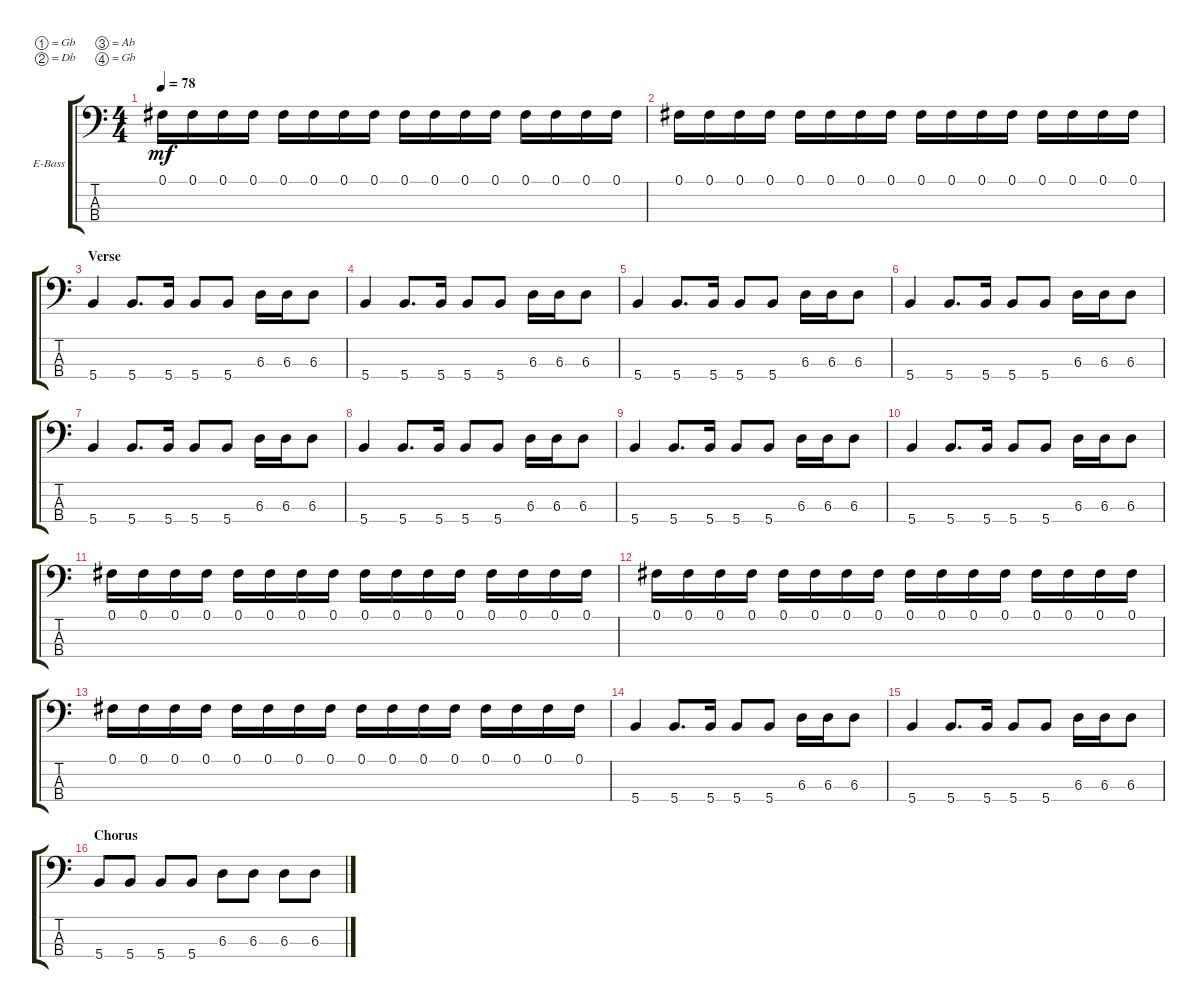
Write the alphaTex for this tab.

\defaultSystemsLayout 4
\bracketExtendMode groupsimilarinstruments
\firstSystemTrackNameOrientation horizontal
\otherSystemsTrackNameOrientation horizontal
\track ("Electric Bass" "E-Bass") {instrument electricbassfinger}
\staff {score tabs}
\tuning (Gb2 Db2 Ab1 Gb1)
\ts (4 4)
\tempo 78
\clef f4
\scale
0.333333
\ks c
0.1.16{dy mf} 0.1.16 0.1.16 0.1.16 0.1.16 0.1.16 0.1.16 0.1.16 0.1.16 0.1.16 0.1.16 0.1.16 0.1.16 0.1.16 0.1.16 0.1.16 |
\scale
0.333333 0.1.16 0.1.16 0.1.16 0.1.16 0.1.16 0.1.16 0.1.16 0.1.16 0.1.16 0.1.16 0.1.16 0.1.16 0.1.16 0.1.16 0.1.16 0.1.16 |
\section ("" "Verse")
\scale
0.333333 5.4.4 5.4.8{d} 5.4.16 5.4.8 5.4.8 6.3.16 6.3.16 6.3.8 |
\scale
0.333333 5.4.4 5.4.8{d} 5.4.16 5.4.8 5.4.8 6.3.16 6.3.16 6.3.8 |
\scale
0.333333 5.4.4 5.4.8{d} 5.4.16 5.4.8 5.4.8 6.3.16 6.3.16 6.3.8 |
\scale
0.333333 5.4.4 5.4.8{d} 5.4.16 5.4.8 5.4.8 6.3.16 6.3.16 6.3.8 |
\scale
0.333333 5.4.4 5.4.8{d} 5.4.16 5.4.8 5.4.8 6.3.16 6.3.16 6.3.8 |
\scale
0.333333 5.4.4 5.4.8{d} 5.4.16 5.4.8 5.4.8 6.3.16 6.3.16 6.3.8 |
\scale
0.333333 5.4.4 5.4.8{d} 5.4.16 5.4.8 5.4.8 6.3.16 6.3.16 6.3.8 |
\scale
0.333333 5.4.4 5.4.8{d} 5.4.16 5.4.8 5.4.8 6.3.16 6.3.16 6.3.8 |
\scale
0.333333 0.1.16 0.1.16 0.1.16 0.1.16 0.1.16 0.1.16 0.1.16 0.1.16 0.1.16 0.1.16 0.1.16 0.1.16 0.1.16 0.1.16 0.1.16 0.1.16 |
\scale
0.333333 0.1.16 0.1.16 0.1.16 0.1.16 0.1.16 0.1.16 0.1.16 0.1.16 0.1.16 0.1.16 0.1.16 0.1.16 0.1.16 0.1.16 0.1.16 0.1.16 |
\scale
0.333333 0.1.16 0.1.16 0.1.16 0.1.16 0.1.16 0.1.16 0.1.16 0.1.16 0.1.16 0.1.16 0.1.16 0.1.16 0.1.16 0.1.16 0.1.16 0.1.16 |
\scale
0.333333 5.4.4 5.4.8{d} 5.4.16 5.4.8 5.4.8 6.3.16 6.3.16 6.3.8 |
\scale
0.333333 5.4.4 5.4.8{d} 5.4.16 5.4.8 5.4.8 6.3.16 6.3.16 6.3.8 |
\section ("" "Chorus")
\scale
0.333333 5.4.8 5.4.8 5.4.8 5.4.8 6.3.8 6.3.8 6.3.8 6.3.8
